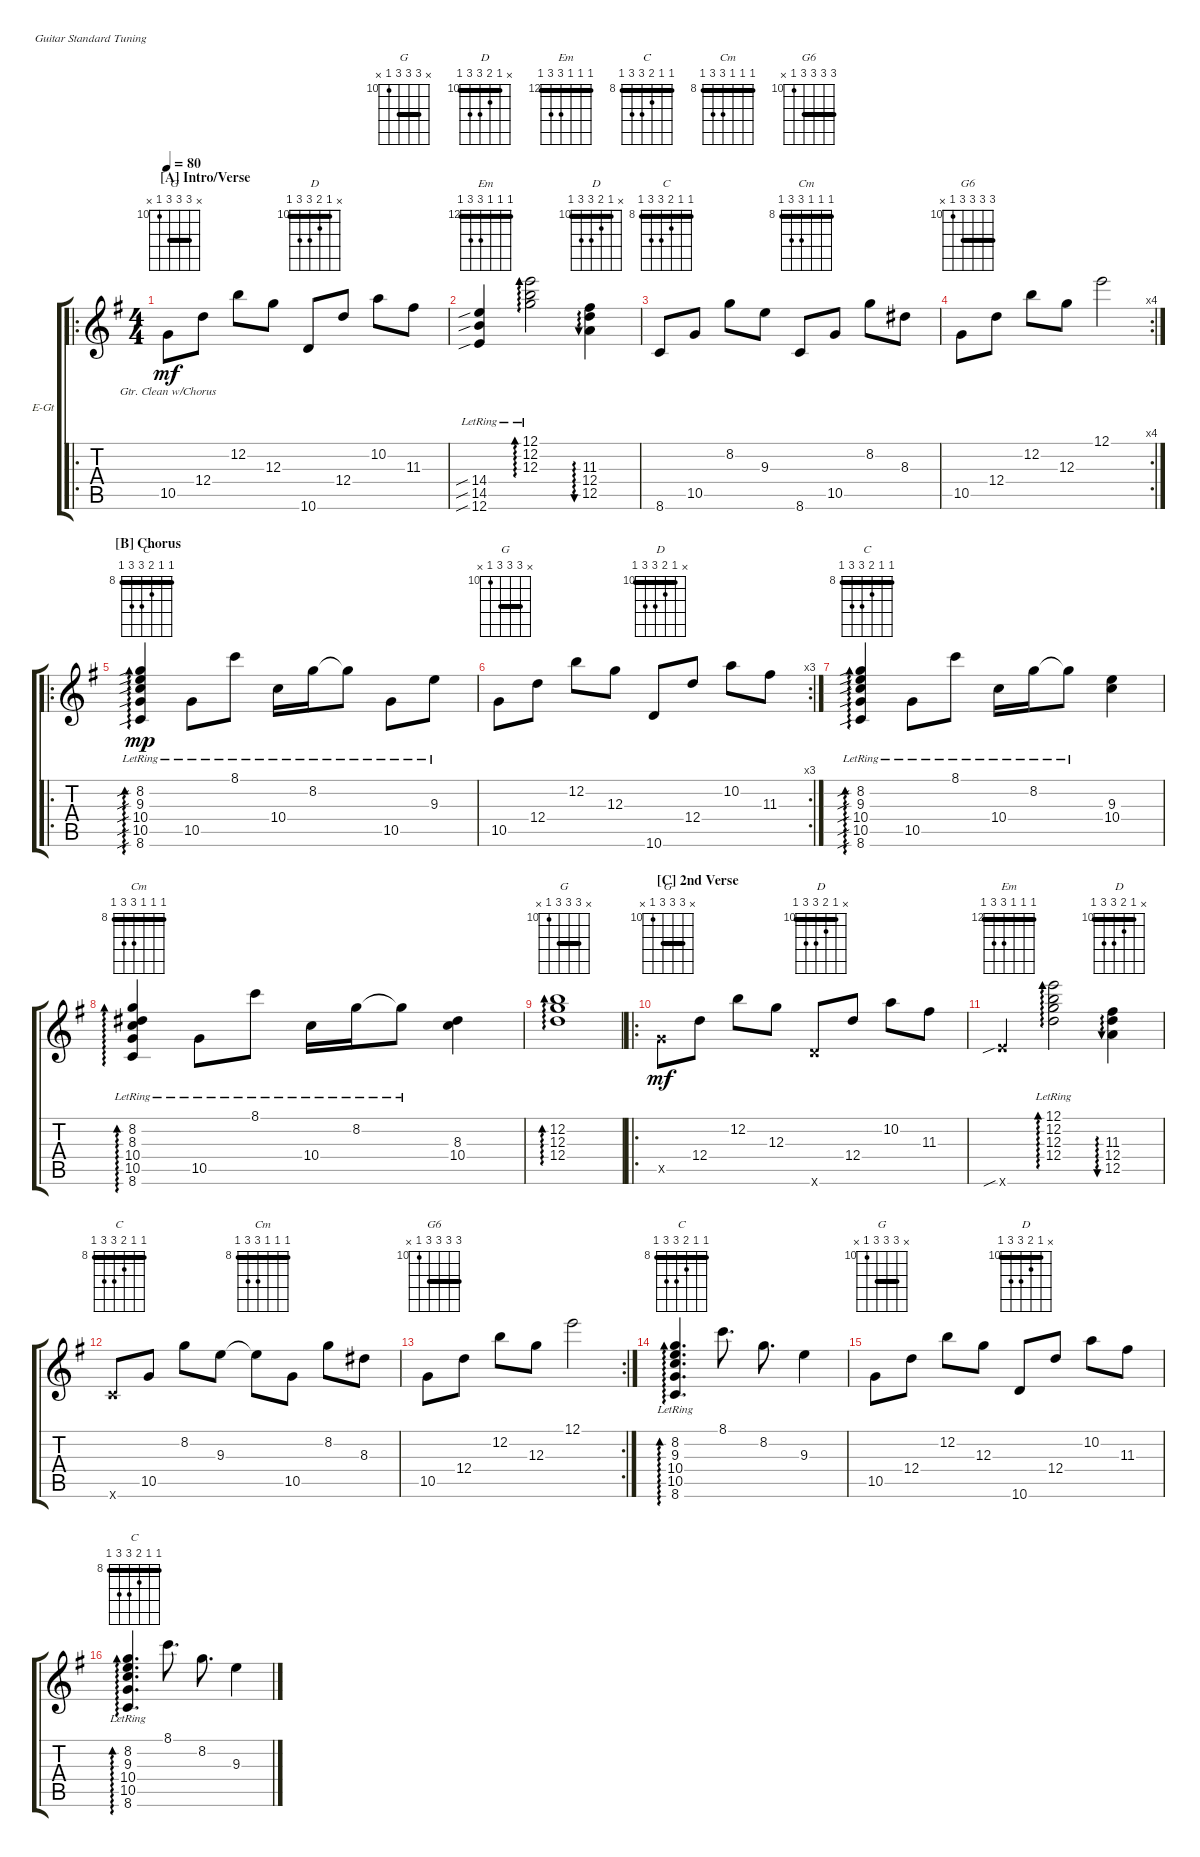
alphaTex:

\defaultSystemsLayout 4
\bracketExtendMode groupsimilarinstruments
\firstSystemTrackNameOrientation horizontal
\otherSystemsTrackNameOrientation horizontal
\chordDiagramsInScore
\track ("Harry Koisser (Main Gtr)" "E-Gt") {instrument electricguitarclean}
\staff {score tabs}
\tuning (E4 B3 G3 D3 A2 E2)
\chord ("G" x 12 12 12 10 x) {firstfret 10 barre (12 12)}
\chord ("D" x 10 11 12 12 10) {firstfret 10 barre 10}
\chord ("Em" 12 12 12 14 14 12) {firstfret 12 barre (12 12 12)}
\chord ("C" 8 8 9 10 10 8) {firstfret 8 barre (8 8)}
\chord ("Cm" 8 8 8 10 10 8) {firstfret 8 barre (8 8 8)}
\chord ("G6" 12 12 12 12 10 x) {firstfret 10 barre (12 12 12)}
\ro
\ts (4 4)
\section ("A" "Intro/Verse")
\tempo 80
\clef g2
\ks g
10.5.8{ch "G" lyrics (0 "Gtr. Clean w/Chorus") lyrics (1 "") lyrics (2 "") lyrics (3 "") lyrics (4 "") dy mf instrument electricguitarclean} 12.4.8 12.2.8 12.3.8 10.6.8{ch "D"} 12.4.8 10.2.8 11.3.8 |
(12.6{sib lr} 14.5{sib lr} 14.4{sib lr}).4{ch "Em"} (12.2{lr} 12.1{lr} 12.3{lr}).2{ad 0} (12.5 12.4 11.3).4{au 0 ch "D"} |
8.6.8{ch "C"} 10.5.8 8.2.8 9.3.8 8.6.8{ch "Cm"} 10.5.8 8.2.8 8.3.8 |
\rc 4
10.5.8{ch "G6"} 12.4.8 12.2.8 12.3.8 12.1.2 |
\ro
\section ("B" "Chorus")
(8.6{sib lr} 10.5{sib lr} 10.4{sib lr} 9.3{sib lr} 8.2{sib lr}).4{ad 0 ch "C" dy mp} 10.5{lr}.8 8.1{lr}.8 10.4{lr}.16 8.2{lr}.16 8.2{lr t}.8 10.5{lr}.8 9.3{lr}.8 |
\rc 3
10.5.8{ch "G"} 12.4.8 12.2.8 12.3.8 10.6.8{ch "D"} 12.4.8 10.2.8 11.3.8 |
(8.6{sib lr} 10.5{sib lr} 10.4{sib lr} 9.3{sib lr} 8.2{sib lr}).4{ad 0 ch "C"} 10.5{lr}.8 8.1{lr}.8 10.4{lr}.16 8.2{lr}.16 8.2{lr t}.8 (9.3 10.4).4 |
(8.6{lr} 10.5{lr} 10.4{lr} 8.3{lr} 8.2{lr}).4{ad 0 ch "Cm"} 10.5{lr}.8 8.1{lr}.8 10.4{lr}.16 8.2{lr}.16 8.2{lr t}.8 (8.3 10.4).4 |
(12.4 12.3 12.2).1{ad 0 ch "G"} |
\ro
\section ("C" "2nd Verse")
10.5{x}.8{ch "G" dy mf} 12.4.8 12.2.8 12.3.8 10.6{x}.8{ch "D"} 12.4.8 10.2.8 11.3.8 |
12.6{sib x}.4{ch "Em"} (12.2{lr} 12.1{lr} 12.3{lr} 12.4).2{ad 0} (12.5 12.4 11.3).4{au 0 ch "D"} |
8.6{x}.8{ch "C"} 10.5.8 8.2.8 9.3.8 9.3{t}.8{ch "Cm"} 10.5.8 8.2.8 8.3.8 |
\rc 2
10.5.8{ch "G6"} 12.4.8 12.2.8 12.3.8 12.1.2 |
(8.6{lr} 10.5{lr} 10.4{lr} 9.3{lr} 8.2{lr}).4{d ad 0 ch "C"} 8.1.8{d} 8.2.8{d} 9.3.4 |
10.5.8{ch "G"} 12.4.8 12.2.8 12.3.8 10.6.8{ch "D"} 12.4.8 10.2.8 11.3.8 |
(8.6{lr} 10.5{lr} 10.4{lr} 9.3{lr} 8.2{lr}).4{d ad 0 ch "C"} 8.1.8{d} 8.2.8{d} 9.3.4
